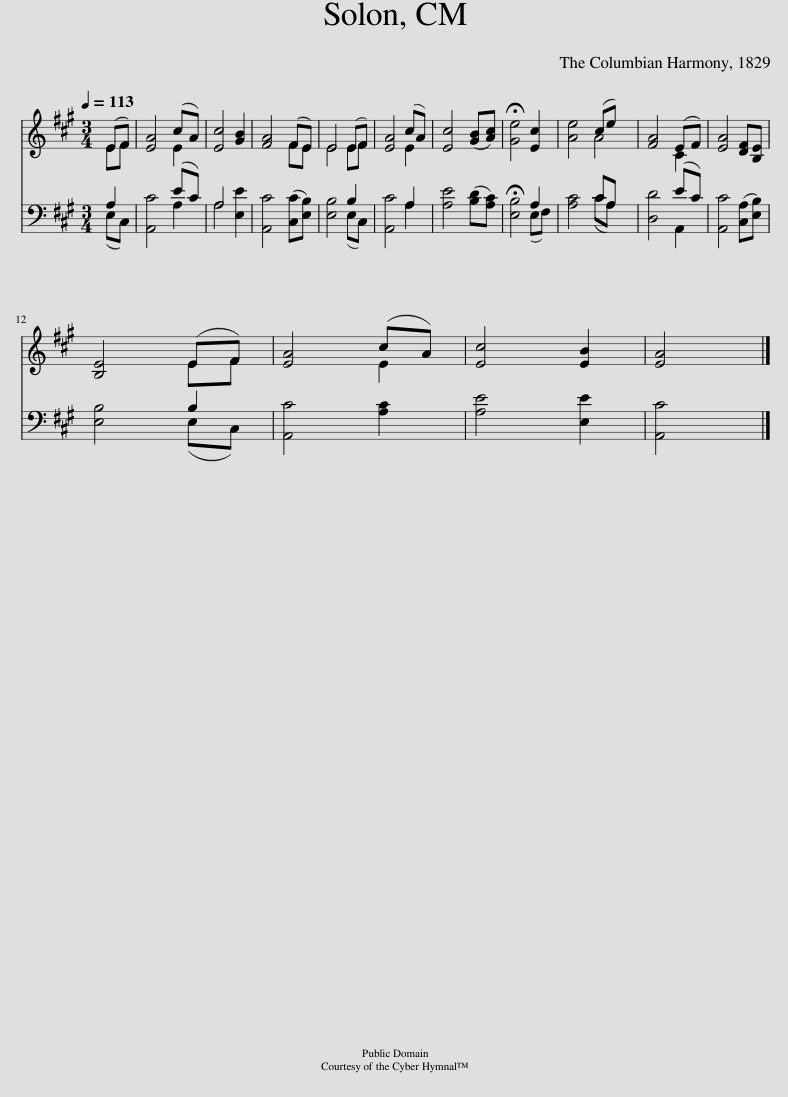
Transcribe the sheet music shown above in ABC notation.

X:1
%%score ( 1 2 ) ( 3 4 )
L:1/8
Q:1/4=113
M:3/4
I:linebreak $
K:A
V:1 treble
V:2 treble
V:3 bass
V:4 bass
V:1
 (EF) | [EA]4 (cA) | [Ec]4 [GB]2 | [FA]4 (FE) | E4 (EF) | %5
 [EA]4 (cA) | [Ec]4 ([GB][Ac]) | !fermata![Ge]4 [Ec]2 | [Ae]4 (ce) x2 | [FA]4 (EF) | %10
 [EA]4 [DF][B,E] |$ [B,E]4 (EF) | [EA]4 (cA) | [Ec]4 [EB]2 | [EA]4 |] %15
V:2
 EF | x4 E2 | x6 | x4 FE | E4 EF | %5
 x4 E2 | x6 | x6 | x4 A4 | x4 C2 | %10
 x6 |$ x4 EF | x4 E2 | x6 | x4 |] %15
V:3
 A,2 | [A,,C]4 (EC) | A,4 [E,E]2 | [A,,C]4 ([C,C][E,B,]) | [E,B,]4 B,2 | %5
 [A,,C]4 A,2 | [A,E]4 ([B,D][A,C]) | !fermata![E,B,]4 A,2 | [A,C]4 CA, x2 | [D,D]4 (EC) | %10
 [A,,C]4 ([C,A,][E,B,]) |$ [E,B,]4 B,2 | [A,,C]4 [A,C]2 | [A,E]4 [E,E]2 | [A,,C]4 |] %15
V:4
 (E,C,) | x4 A,2 | A,4 x2 | x6 | x4 (E,C,) | %5
 x4 A,2 | x6 | x4 (E,F,) | x4 (CA,) x2 | x4 A,,2 | %10
 x6 |$ x4 (E,C,) | x6 | x6 | x4 |] %15
